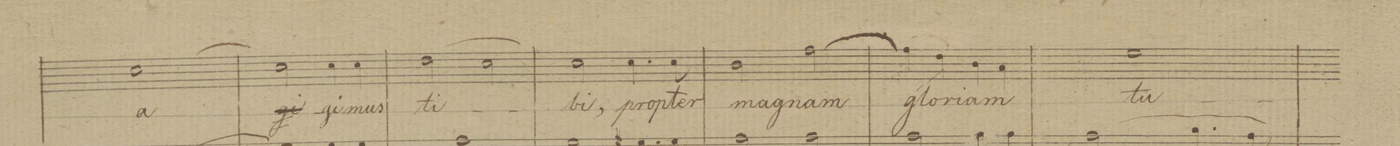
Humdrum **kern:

**kern	**text	**dynam
*I"Canto	*	*
*clefC1	*	*
*k[b-]	*	*
*met(c|)	*	*
*M2/2	*	*
[1a	a-	.
=22	=22	=22
2a\]	.	.
4a\	-gi-	.
4a\	-mus	.
=23	=23	=23
(2b-\	ti-	.
2a\)	.	.
=24	=24	=24
2a\	-bi,	.
4.a\	prop-	.
8a\	-ter	.
=25	=25	=25
2g\	mag-	.
[2dd\	-nam	.
=26	=26	=26
4dd\]	.	.
4b-\	glo-	.
4g\	-ri-	.
4f\	-am	.
=27	=27	=27
1cc	tu-	.
=28	=28	=28
*-	*-	*-
